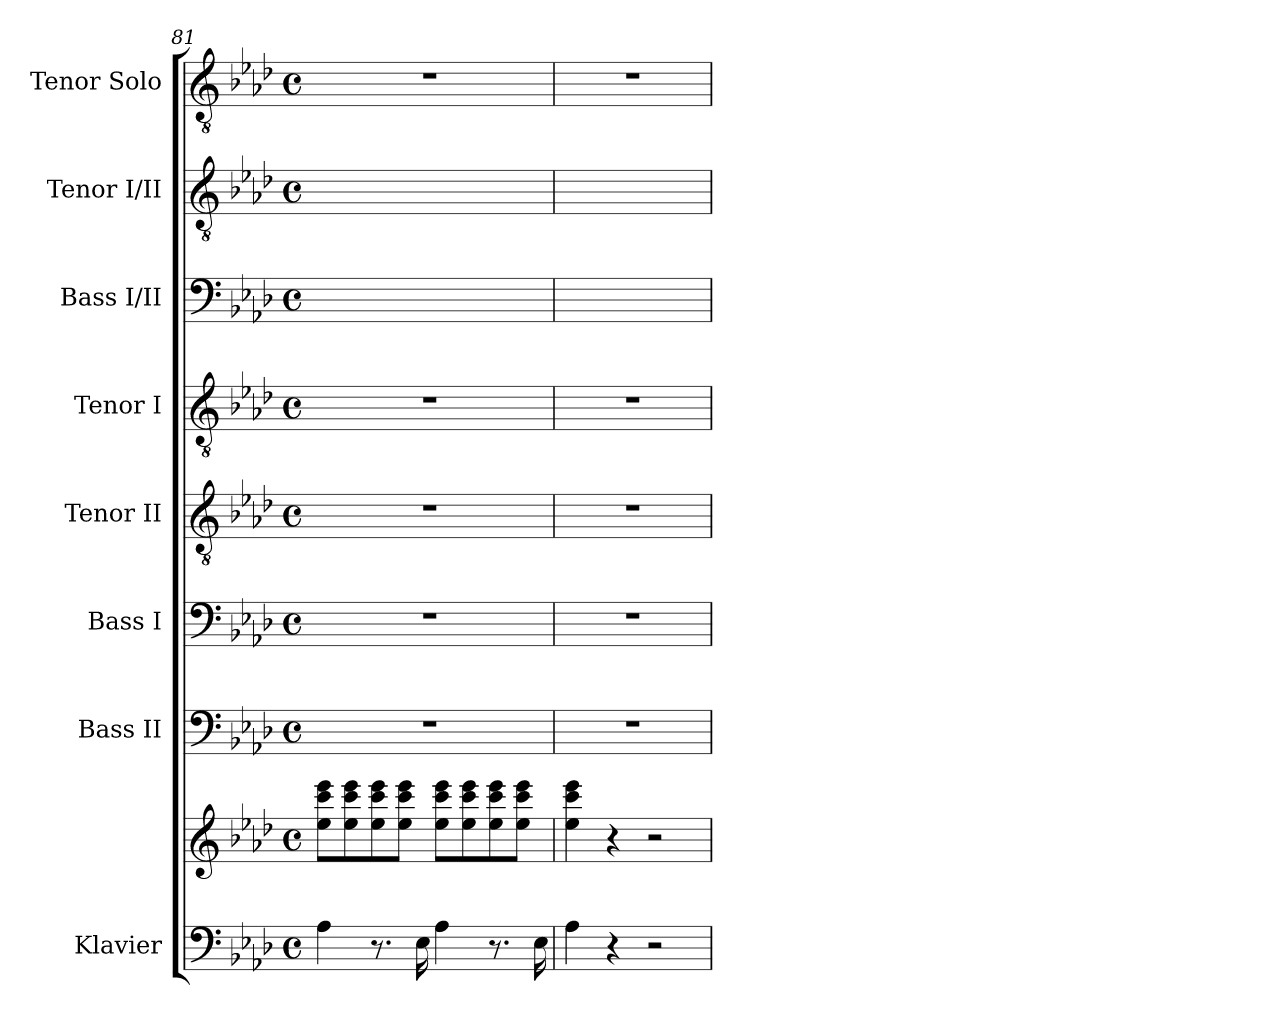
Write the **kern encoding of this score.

**kern	**kern	**kern	**kern	**kern	**kern	**kern	**kern	**kern
*part8	*part8	*part7	*part6	*part5	*part4	*part3	*part2	*part1
*staff9	*staff8	*staff7	*staff6	*staff5	*staff4	*staff3	*staff2	*staff1
*I"Klavier	*	*I"Bass II	*I"Bass I	*I"Tenor II	*I"Tenor I	*I"Bass I/II	*I"Tenor I/II	*I"Tenor Solo
*I'Klav.	*	*I'B.	*I'B.	*I'T.	*I'T.	*I'B.	*I'T.	*I'T. Solo
*clefF4	*clefG2	*clefF4	*clefF4	*clefGv2	*clefGv2	*clefF4	*clefGv2	*clefGv2
*	*	*	*	*ITrd7c12	*ITrd7c12	*	*ITrd7c12	*ITrd7c12
*k[b-e-a-d-]	*k[b-e-a-d-]	*k[b-e-a-d-]	*k[b-e-a-d-]	*k[b-e-a-d-]	*k[b-e-a-d-]	*k[b-e-a-d-]	*k[b-e-a-d-]	*k[b-e-a-d-]
*A-:	*A-:	*A-:	*A-:	*A-:	*A-:	*A-:	*A-:	*A-:
*M4/4	*M4/4	*M4/4	*M4/4	*M4/4	*M4/4	*M4/4	*M4/4	*M4/4
*met(c)	*met(c)	*met(c)	*met(c)	*met(c)	*met(c)	*met(c)	*met(c)	*met(c)
=81	=81	=81	=81	=81	=81	=81	=81	=81
4A-i\	8ee-i\ 8ccci 8eee-iL	1r	1r	1r	1r	1ryy	1ryy	1r
.	8ee-i\ 8ccci 8eee-i	.	.	.	.	.	.	.
8.r	8ee-i\ 8ccci 8eee-i	.	.	.	.	.	.	.
.	8ee-i\ 8ccci 8eee-iJ	.	.	.	.	.	.	.
16E-i\	.	.	.	.	.	.	.	.
4A-i\	8ee-i\ 8ccci 8eee-iL	.	.	.	.	.	.	.
.	8ee-i\ 8ccci 8eee-i	.	.	.	.	.	.	.
8.r	8ee-i\ 8ccci 8eee-i	.	.	.	.	.	.	.
.	8ee-i\ 8ccci 8eee-iJ	.	.	.	.	.	.	.
16E-i\	.	.	.	.	.	.	.	.
=82	=82	=82	=82	=82	=82	=82	=82	=82
4A-i\	4ee-i\ 4ccci 4eee-i	1r	1r	1r	1r	1ryy	1ryy	1r
4r	4r	.	.	.	.	.	.	.
2r	2r	.	.	.	.	.	.	.
=	=	=	=	=	=	=	=	=
*-	*-	*-	*-	*-	*-	*-	*-	*-
